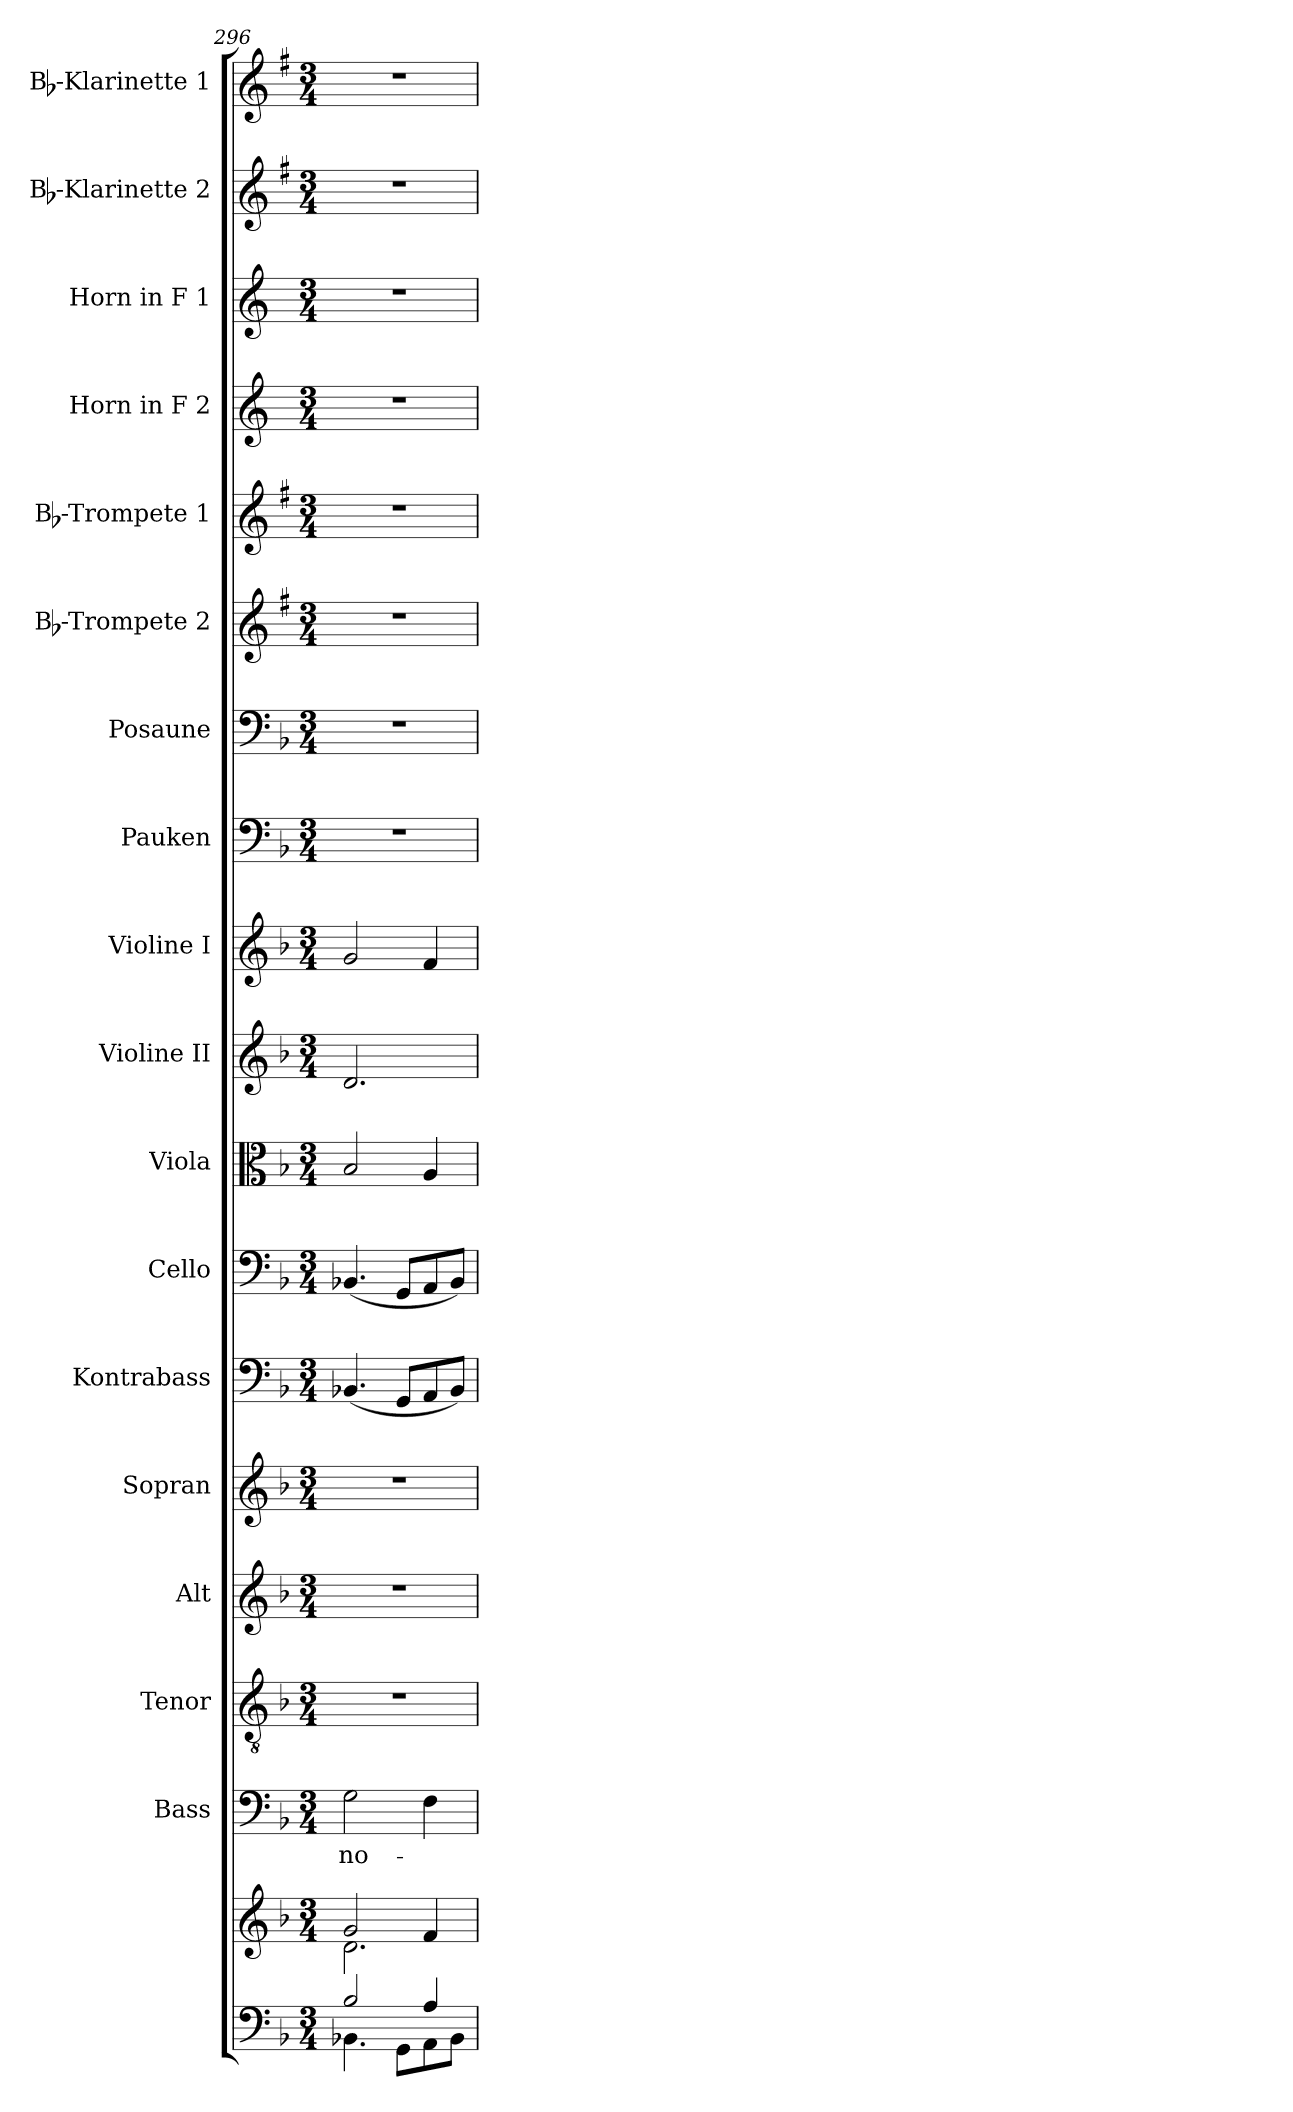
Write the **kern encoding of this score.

**kern	**kern	**kern	**text	**kern	**kern	**kern	**kern	**kern	**kern	**kern	**kern	**kern	**kern	**kern	**kern	**kern	**kern	**kern	**kern
*part18	*part18	*part17	*part17	*part16	*part15	*part14	*part13	*part12	*part11	*part10	*part9	*part8	*part7	*part6	*part5	*part4	*part3	*part2	*part1
*staff19	*staff18	*staff17	*staff17	*staff16	*staff15	*staff14	*staff13	*staff12	*staff11	*staff10	*staff9	*staff8	*staff7	*staff6	*staff5	*staff4	*staff3	*staff2	*staff1
*	*	*I"Bass	*	*I"Tenor	*I"Alt	*I"Sopran	*I"Kontrabass	*I"Cello	*I"Viola	*I"Violine II	*I"Violine I	*I"Pauken	*I"Posaune	*I"Bb-Trompete 2	*I"Bb-Trompete 1	*I"Horn in F 2	*I"Horn in F 1	*I"Bb-Klarinette 2	*I"Bb-Klarinette 1
*	*	*I'B.	*	*I'T.	*I'A.	*I'S.	*I'Kb.	*	*I'Vla.	*I'Vl. II	*I'Vl. I	*I'Pk.	*I'Pos.	*I'Bb Trp. 2	*I'Bb Trp. 1	*	*	*I'Bb Kl. 2	*I'Bb Kl. 1
*clefF4	*clefG2	*clefF4	*	*clefGv2	*clefG2	*clefG2	*clefF4	*clefF4	*clefC3	*clefG2	*clefG2	*clefF4	*clefF4	*clefG2	*clefG2	*clefG2	*clefG2	*clefG2	*clefG2
*	*	*	*	*	*	*	*ITrd7c12	*	*	*	*	*	*	*ITrd1c2	*ITrd1c2	*ITrd4c7	*ITrd4c7	*ITrd1c2	*ITrd1c2
*k[b-]	*k[b-]	*k[b-]	*	*k[b-]	*k[b-]	*k[b-]	*k[b-]	*k[b-]	*k[b-]	*k[b-]	*k[b-]	*k[b-]	*k[b-]	*k[b-]	*k[b-]	*k[b-]	*k[b-]	*k[b-]	*k[b-]
*F:	*F:	*F:	*	*F:	*F:	*F:	*F:	*F:	*F:	*F:	*F:	*F:	*F:	*F:	*F:	*F:	*F:	*F:	*F:
*M3/4	*M3/4	*M3/4	*	*M3/4	*M3/4	*M3/4	*M3/4	*M3/4	*M3/4	*M3/4	*M3/4	*M3/4	*M3/4	*M3/4	*M3/4	*M3/4	*M3/4	*M3/4	*M3/4
=296	=296	=296	=296	=296	=296	=296	=296	=296	=296	=296	=296	=296	=296	=296	=296	=296	=296	=296	=296
*^	*^	*	*	*	*	*	*	*	*	*	*	*	*	*	*	*	*	*	*
!	!	!	!	!	!LO:LY:b	!	!	!	!	!	!	!	!	!	!	!	!	!	!	!	!
2B-/	4.BB-X\	2g/	2.d\	2G\	no-	2.r	2.r	2.r	(<4.BBB-X/	(<4.BB-X/	2B-/	2.d/	2g/	2.r	2.r	2.r	2.r	2.r	2.r	2.r	2.r
.	8GG\L	.	.	.	.	.	.	.	8GGG/L	8GG/L	.	.	.	.	.	.	.	.	.	.	.
4A/	8AA\	4f/	.	4F\	.	.	.	.	8AAA/	8AA/	4A/	.	4f/	.	.	.	.	.	.	.	.
.	8BB-\J	.	.	.	.	.	.	.	8BBB-/J)	8BB-/J)	.	.	.	.	.	.	.	.	.	.	.
*v	*v	*	*	*	*	*	*	*	*	*	*	*	*	*	*	*	*	*	*	*	*
*	*v	*v	*	*	*	*	*	*	*	*	*	*	*	*	*	*	*	*	*	*
=	=	=	=	=	=	=	=	=	=	=	=	=	=	=	=	=	=	=	=
*-	*-	*-	*-	*-	*-	*-	*-	*-	*-	*-	*-	*-	*-	*-	*-	*-	*-	*-	*-
